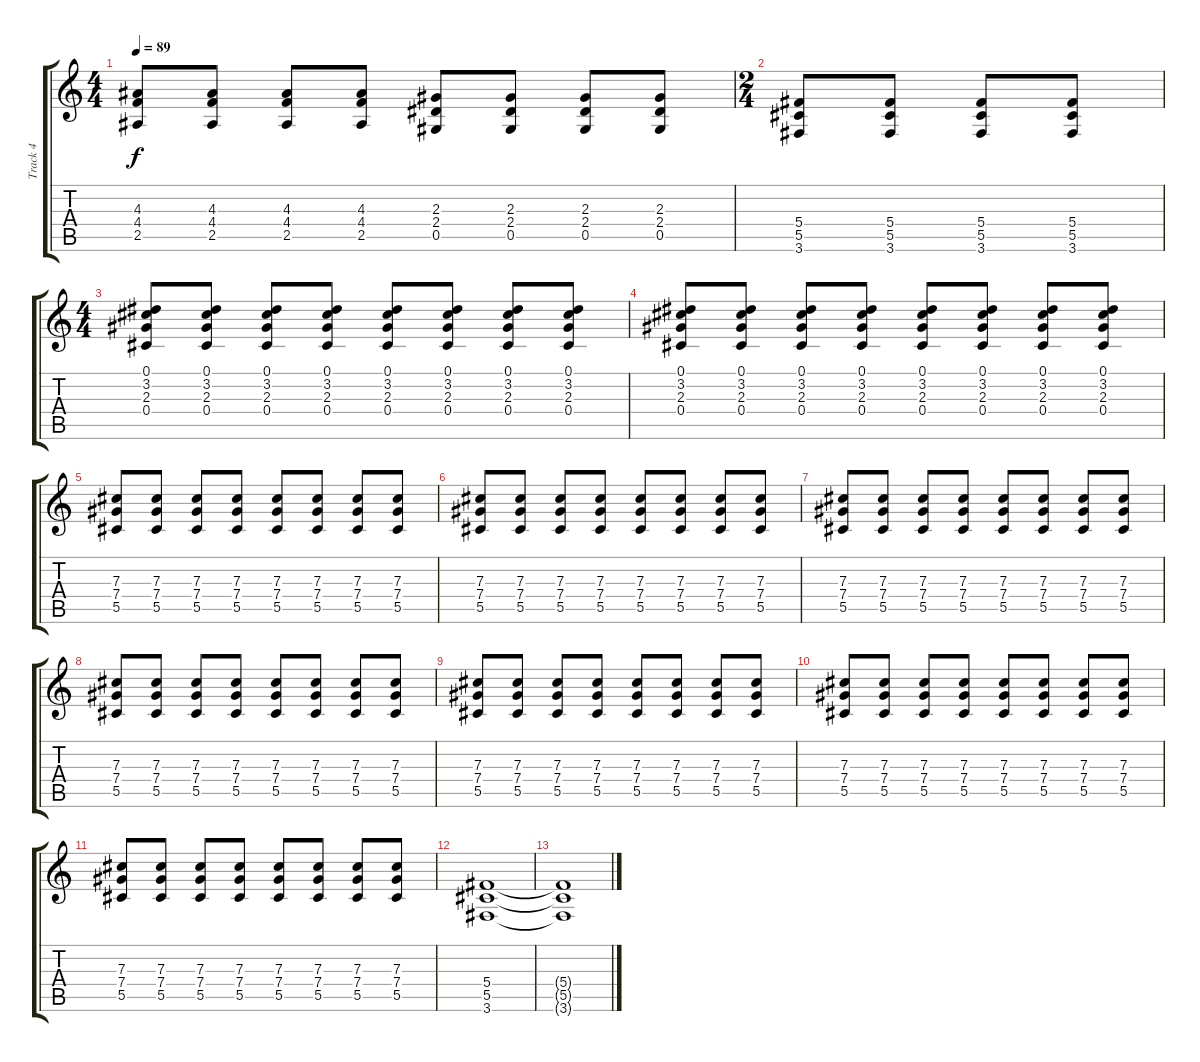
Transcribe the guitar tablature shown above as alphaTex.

\track ("Track 4" "Track 4") {instrument overdrivenguitar}
\staff {score tabs}
\tuning (Eb4 Bb3 Gb3 Db3 Ab2 Eb2) {hide}
\ts (4 4)
\tempo 89
\clef g2
\ks c
(4.3 4.4 2.5).8{dy f} (4.3 4.4 2.5).8 (4.3 4.4 2.5).8 (4.3 4.4 2.5).8 (2.3 2.4 0.5).8 (2.3 2.4 0.5).8 (2.3 2.4 0.5).8 (2.3 2.4 0.5).8 |
\ts (2 4)
(5.4 5.5 3.6).8 (5.4 5.5 3.6).8 (5.4 5.5 3.6).8 (5.4 5.5 3.6).8 |
\ts (4 4)
(0.1 3.2 2.3 0.4).8 (0.1 3.2 2.3 0.4).8 (0.1 3.2 2.3 0.4).8 (0.1 3.2 2.3 0.4).8 (0.1 3.2 2.3 0.4).8 (0.1 3.2 2.3 0.4).8 (0.1 3.2 2.3 0.4).8 (0.1 3.2 2.3 0.4).8 |
(0.1 3.2 2.3 0.4).8 (0.1 3.2 2.3 0.4).8 (0.1 3.2 2.3 0.4).8 (0.1 3.2 2.3 0.4).8 (0.1 3.2 2.3 0.4).8 (0.1 3.2 2.3 0.4).8 (0.1 3.2 2.3 0.4).8 (0.1 3.2 2.3 0.4).8 |
(7.3 7.4 5.5).8 (7.3 7.4 5.5).8 (7.3 7.4 5.5).8 (7.3 7.4 5.5).8 (7.3 7.4 5.5).8 (7.3 7.4 5.5).8 (7.3 7.4 5.5).8 (7.3 7.4 5.5).8 |
(7.3 7.4 5.5).8 (7.3 7.4 5.5).8 (7.3 7.4 5.5).8 (7.3 7.4 5.5).8 (7.3 7.4 5.5).8 (7.3 7.4 5.5).8 (7.3 7.4 5.5).8 (7.3 7.4 5.5).8 |
(7.3 7.4 5.5).8 (7.3 7.4 5.5).8 (7.3 7.4 5.5).8 (7.3 7.4 5.5).8 (7.3 7.4 5.5).8 (7.3 7.4 5.5).8 (7.3 7.4 5.5).8 (7.3 7.4 5.5).8 |
(7.3 7.4 5.5).8 (7.3 7.4 5.5).8 (7.3 7.4 5.5).8 (7.3 7.4 5.5).8 (7.3 7.4 5.5).8 (7.3 7.4 5.5).8 (7.3 7.4 5.5).8 (7.3 7.4 5.5).8 |
(7.3 7.4 5.5).8 (7.3 7.4 5.5).8 (7.3 7.4 5.5).8 (7.3 7.4 5.5).8 (7.3 7.4 5.5).8 (7.3 7.4 5.5).8 (7.3 7.4 5.5).8 (7.3 7.4 5.5).8 |
(7.3 7.4 5.5).8 (7.3 7.4 5.5).8 (7.3 7.4 5.5).8 (7.3 7.4 5.5).8 (7.3 7.4 5.5).8 (7.3 7.4 5.5).8 (7.3 7.4 5.5).8 (7.3 7.4 5.5).8 |
(7.3 7.4 5.5).8 (7.3 7.4 5.5).8 (7.3 7.4 5.5).8 (7.3 7.4 5.5).8 (7.3 7.4 5.5).8 (7.3 7.4 5.5).8 (7.3 7.4 5.5).8 (7.3 7.4 5.5).8 |
(5.4 5.5 3.6).1{volume 0} |
(5.4{t} 5.5{t} 3.6{t}).1
